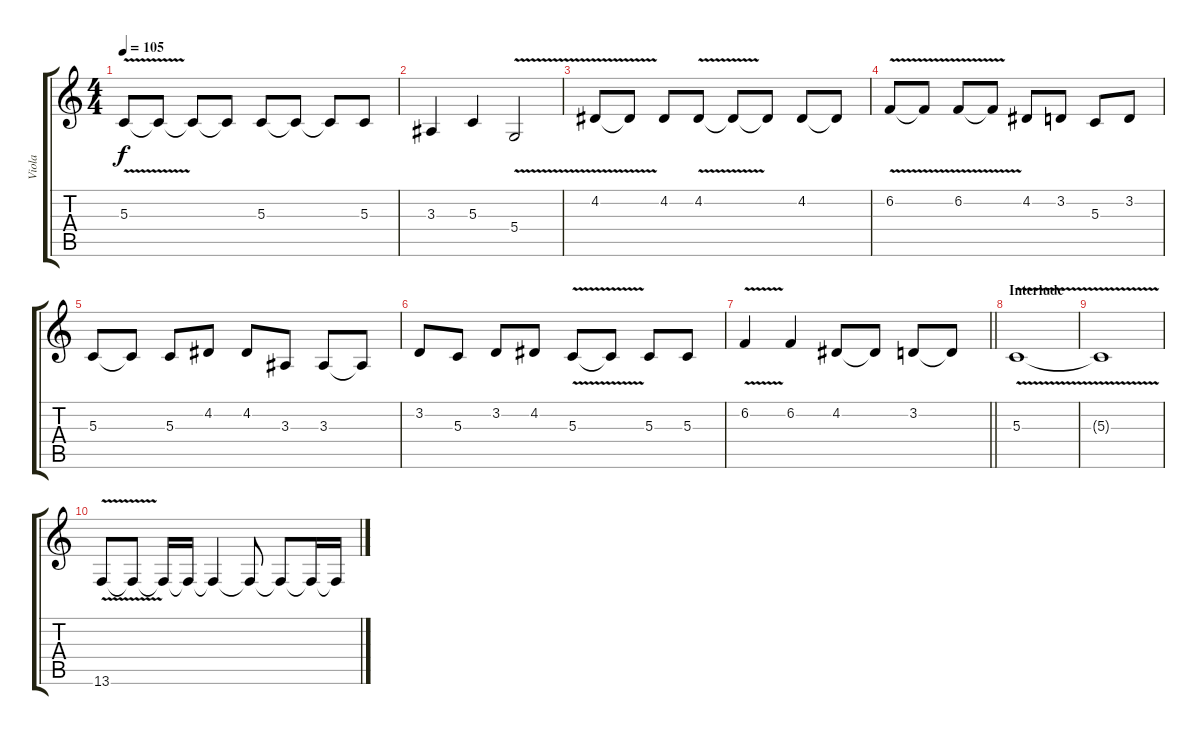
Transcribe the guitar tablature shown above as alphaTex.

\track ("Viola" "Viola") {instrument viola}
\staff {score tabs}
\tuning (E4 B3 G3 D3 A2 E2) {hide}
\ts (4 4)
\tempo 105
\clef g2
\ks c
5.3{v}.8{dy f} 5.3{t}.8 5.3{t}.8 5.3{t}.8 5.3.8 5.3{t}.8 5.3{t}.8 5.3.8 |
3.3.4 5.3.4 5.4{v}.2 |
4.2{v}.8 4.2{t}.8 4.2.8 4.2{v}.8 4.2{t}.8 4.2{t}.8 4.2.8 4.2{t}.8 |
6.2{v}.8 6.2{t}.8 6.2{v}.8 6.2{t}.8 4.2.8 3.2.8 5.3.8 3.2.8 |
5.3.8 5.3{t}.8 5.3.8 4.2.8 4.2.8 3.3.8 3.3.8 3.3{t}.8 |
3.2.8 5.3.8 3.2.8 4.2.8 5.3{v}.8 5.3{t}.8 5.3.8 5.3.8 |
\barLineRight lightlight
6.2{v}.4 6.2.4 4.2.8 4.2{t}.8 3.2.8 3.2{t}.8 |
\section ("" "Interlude")
5.3{v}.1{volume 0} |
5.3{t}.1 |
13.6{v}.8{volume 11} 13.6{t}.8 13.6{t}.16 13.6{t}.16 13.6{t}.4 13.6{t}.8 13.6{t}.8 13.6{t}.16 13.6{t}.16
